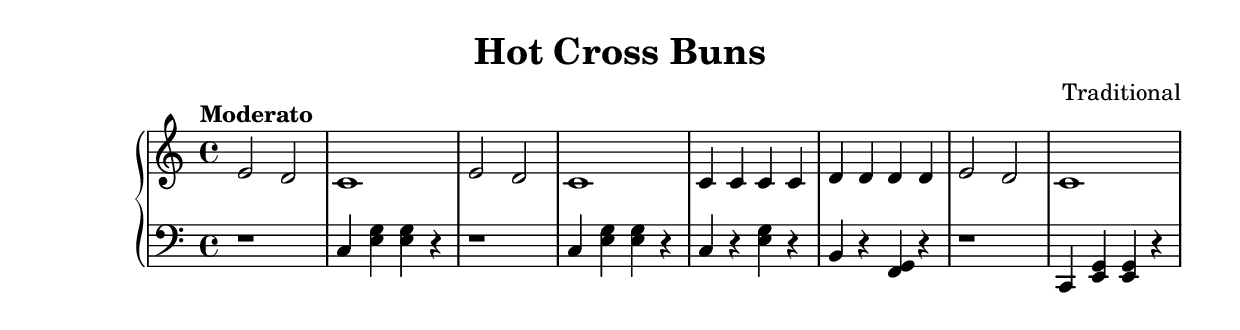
\header {
  title = "Hot Cross Buns"
  composer = "Traditional"
}

\version "2.15.40"

\score {
  \new PianoStaff <<
     \new Staff = "upper" {
  \clef treble
  \key c \major
  \time 4/4
     \tempo "Moderato" 4 = 90
   \set Score.tempoHideNote = ##t
  \relative c' { e2 d2 c1 e2 d2 c1 c4 c c c d d d d e2 d2 c1
}
     }
     \new Staff = "lower" {
  \clef bass
  \key c \major
  \time 4/4
  \relative c { r1 c4 <e g> <e g> r r1 c4 <e g> <e g> r c r <e g> r b r <f g> r r1 c4 <e g> <e g> r }
}
  >>
  
  \layout { }

 \midi { }
}